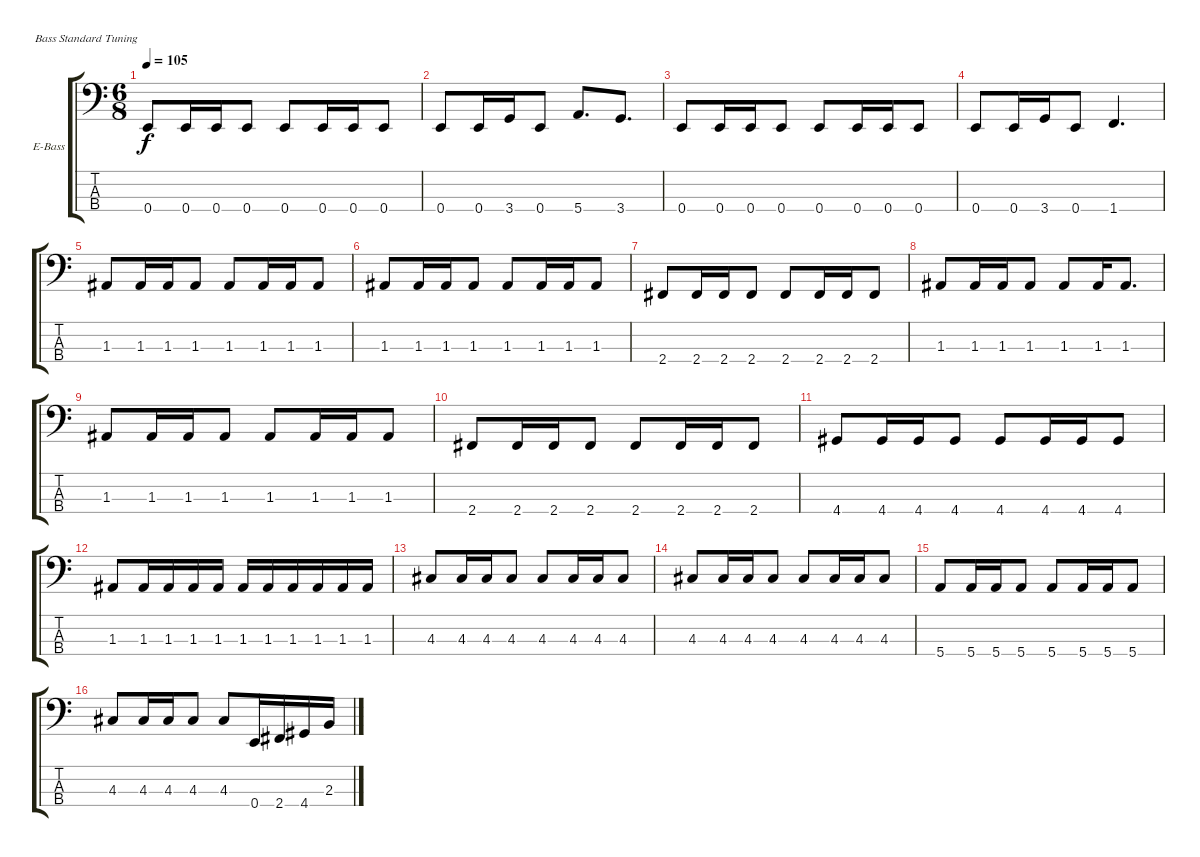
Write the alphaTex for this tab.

\defaultSystemsLayout 4
\bracketExtendMode groupsimilarinstruments
\firstSystemTrackNameOrientation horizontal
\otherSystemsTrackNameOrientation horizontal
\track ("Peter Baltes" "E-Bass") {instrument electricbassfinger}
\staff {score tabs}
\tuning (G2 D2 A1 E1)
\ts (6 8)
\tempo 105
\clef f4
\ks c
0.4.8{dy f} 0.4.16 0.4.16 0.4.8 0.4.8 0.4.16 0.4.16 0.4.8 |
0.4.8 0.4.16 3.4.16 0.4.8 5.4.8{d} 3.4.8{d} |
0.4.8 0.4.16 0.4.16 0.4.8 0.4.8 0.4.16 0.4.16 0.4.8 |
0.4.8 0.4.16 3.4.16 0.4.8 1.4.4{d} |
1.3.8 1.3.16 1.3.16 1.3.8 1.3.8 1.3.16 1.3.16 1.3.8 |
1.3.8 1.3.16 1.3.16 1.3.8 1.3.8 1.3.16 1.3.16 1.3.8 |
2.4.8 2.4.16 2.4.16 2.4.8 2.4.8 2.4.16 2.4.16 2.4.8 |
1.3.8 1.3.16 1.3.16 1.3.8 1.3.8 1.3.16 1.3.8{d} |
1.3.8 1.3.16 1.3.16 1.3.8 1.3.8 1.3.16 1.3.16 1.3.8 |
2.4.8 2.4.16 2.4.16 2.4.8 2.4.8 2.4.16 2.4.16 2.4.8 |
4.4.8 4.4.16 4.4.16 4.4.8 4.4.8 4.4.16 4.4.16 4.4.8 |
1.3.8 1.3.16 1.3.16 1.3.16 1.3.16 1.3.16 1.3.16 1.3.16 1.3.16 1.3.16 1.3.16 |
4.3.8 4.3.16 4.3.16 4.3.8 4.3.8 4.3.16 4.3.16 4.3.8 |
4.3.8 4.3.16 4.3.16 4.3.8 4.3.8 4.3.16 4.3.16 4.3.8 |
5.4.8 5.4.16 5.4.16 5.4.8 5.4.8 5.4.16 5.4.16 5.4.8 |
4.3.8 4.3.16 4.3.16 4.3.8 4.3.8 0.4.16 2.4.16 4.4.16 2.3.16
